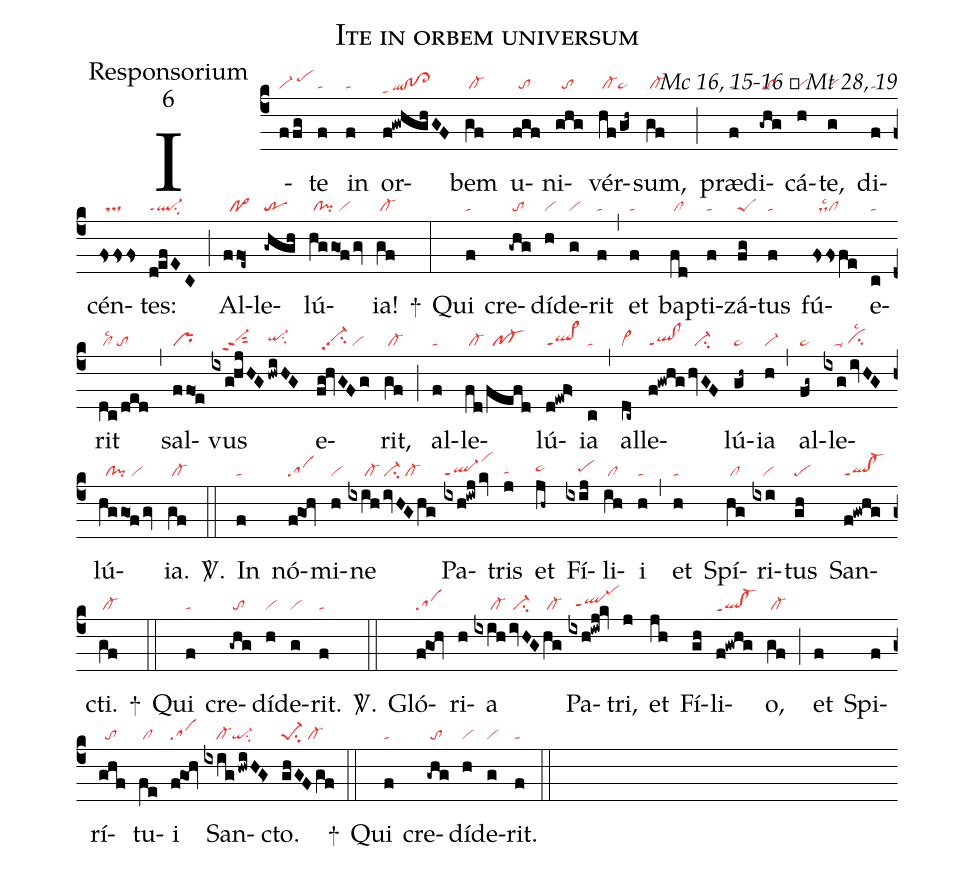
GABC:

name:Ite in orbem universum;
office-part:Responsorium;
mode:6;
commentary:Mc 16, 15-16 ꝟ Mt 28, 19;
nabc-lines:1;
%%
(c4)
I(f/fg|vi-/pehi)te(f|ta) in(f|ta) or(f!gwhghGF|tahd/qlhe!clhe!cl>he)bem(gf|/cl-)
u(fgf|//to)ni(ghg|//to)vér(hf/gh~|/cl-pe~)sum,(gf|/cl-) (;)
præ(f|ta)di(-ghg|/to)cá(h|vi)te,(g|vi) di(f|ta)cén(fsss|//ts)tes:(d!efEC|ql-ppt1su2) (;)
Al(f/fo1e~|//po>)le(-ghgh|tr)lú(hg/go1f/gv|/cl!pi/vi)ia!(gf|/cl-) +(:)
Qui(f|ta) cre(-ghg|/to)dí(h|vi)de(g|vi)rit(f|ta) (,)
et(f|ta) bap(fd|/cl)ti(f|ta)zá(fg|peS)tus(f|ta) fú(fssfe|//ds``cllsc1)e(c|ta)rit(dc/ded|/cllsc2/to) (,)
sal(ffo1e|pr)vus(ixghjHG|///vi-hhppt2sut2|hwiHG|qi-hhsu2) e(fg!hvGFg|//vi-hhpp2su2/vi)rit,(gf|/cl-) (;)
al(f|ta)le(fd|/cl-|/fefd|//pf-)lú(d!ewf>|ql>ppt1)ia(c|ta) (,)
al(dc~|cl~)le(f!gwhg|ql!clppt1|hvGF|//ci-)lú(gh~|pe~)ia(h|vi-) (,)
al(fg~|pe~)le(ixgivHG|///ta-/cihglsc2)lú(hg/go1fgv|//cl!pi/vi)ia.(gf|/cl-) <sp>V/</sp>.(::)
In(f|ta) nó(fgOh|sa)mi(h|vi)ne(ixihivHGhg|/////cl-/ci-/cl-) Pa(ixh!iwj/kv|ql-ppt1vihl)tris(j|tahg)
et(jh~|pe~hh) Fí(ixij|////pehh)li(ih|/cl)i(h|ta) (,)
et(h|ta) Spí(hg|/cl)ri(ixi|///vi)tus(gh|pe) San(f!gwhg|ql!cl-ppt1)cti.(gf|/cl-) +(::)
Qui(f|ta) cre(-ghg|/to)dí(h|vi)de(g|vi)rit.(f|ta) <sp>V/</sp>.(::)
Gló(fgOh|sa)ri(h)a(ixih|/////cl-|ivHG|/ci-|hg|/cl-) Pa(ixh!iwj!kv|//ql-hgppt1`vihl)tri,(j)
et(jh) Fí(gh)li(f!gwhg|qlhe!cl-heppt1)o,(gf|/cl-) (;)
et(f) Spi(f)rí(ghf|//to)tu(fe|/cl)i(fgOh|sa) San(ixighwiHG>|////cl-qi-su2)cto.(ghGFgf|pe-1su2/cl-) +(::)
Qui(f|ta) cre(-ghg|/to)dí(h|vi)de(g|vi)rit.(f|ta) (::)
